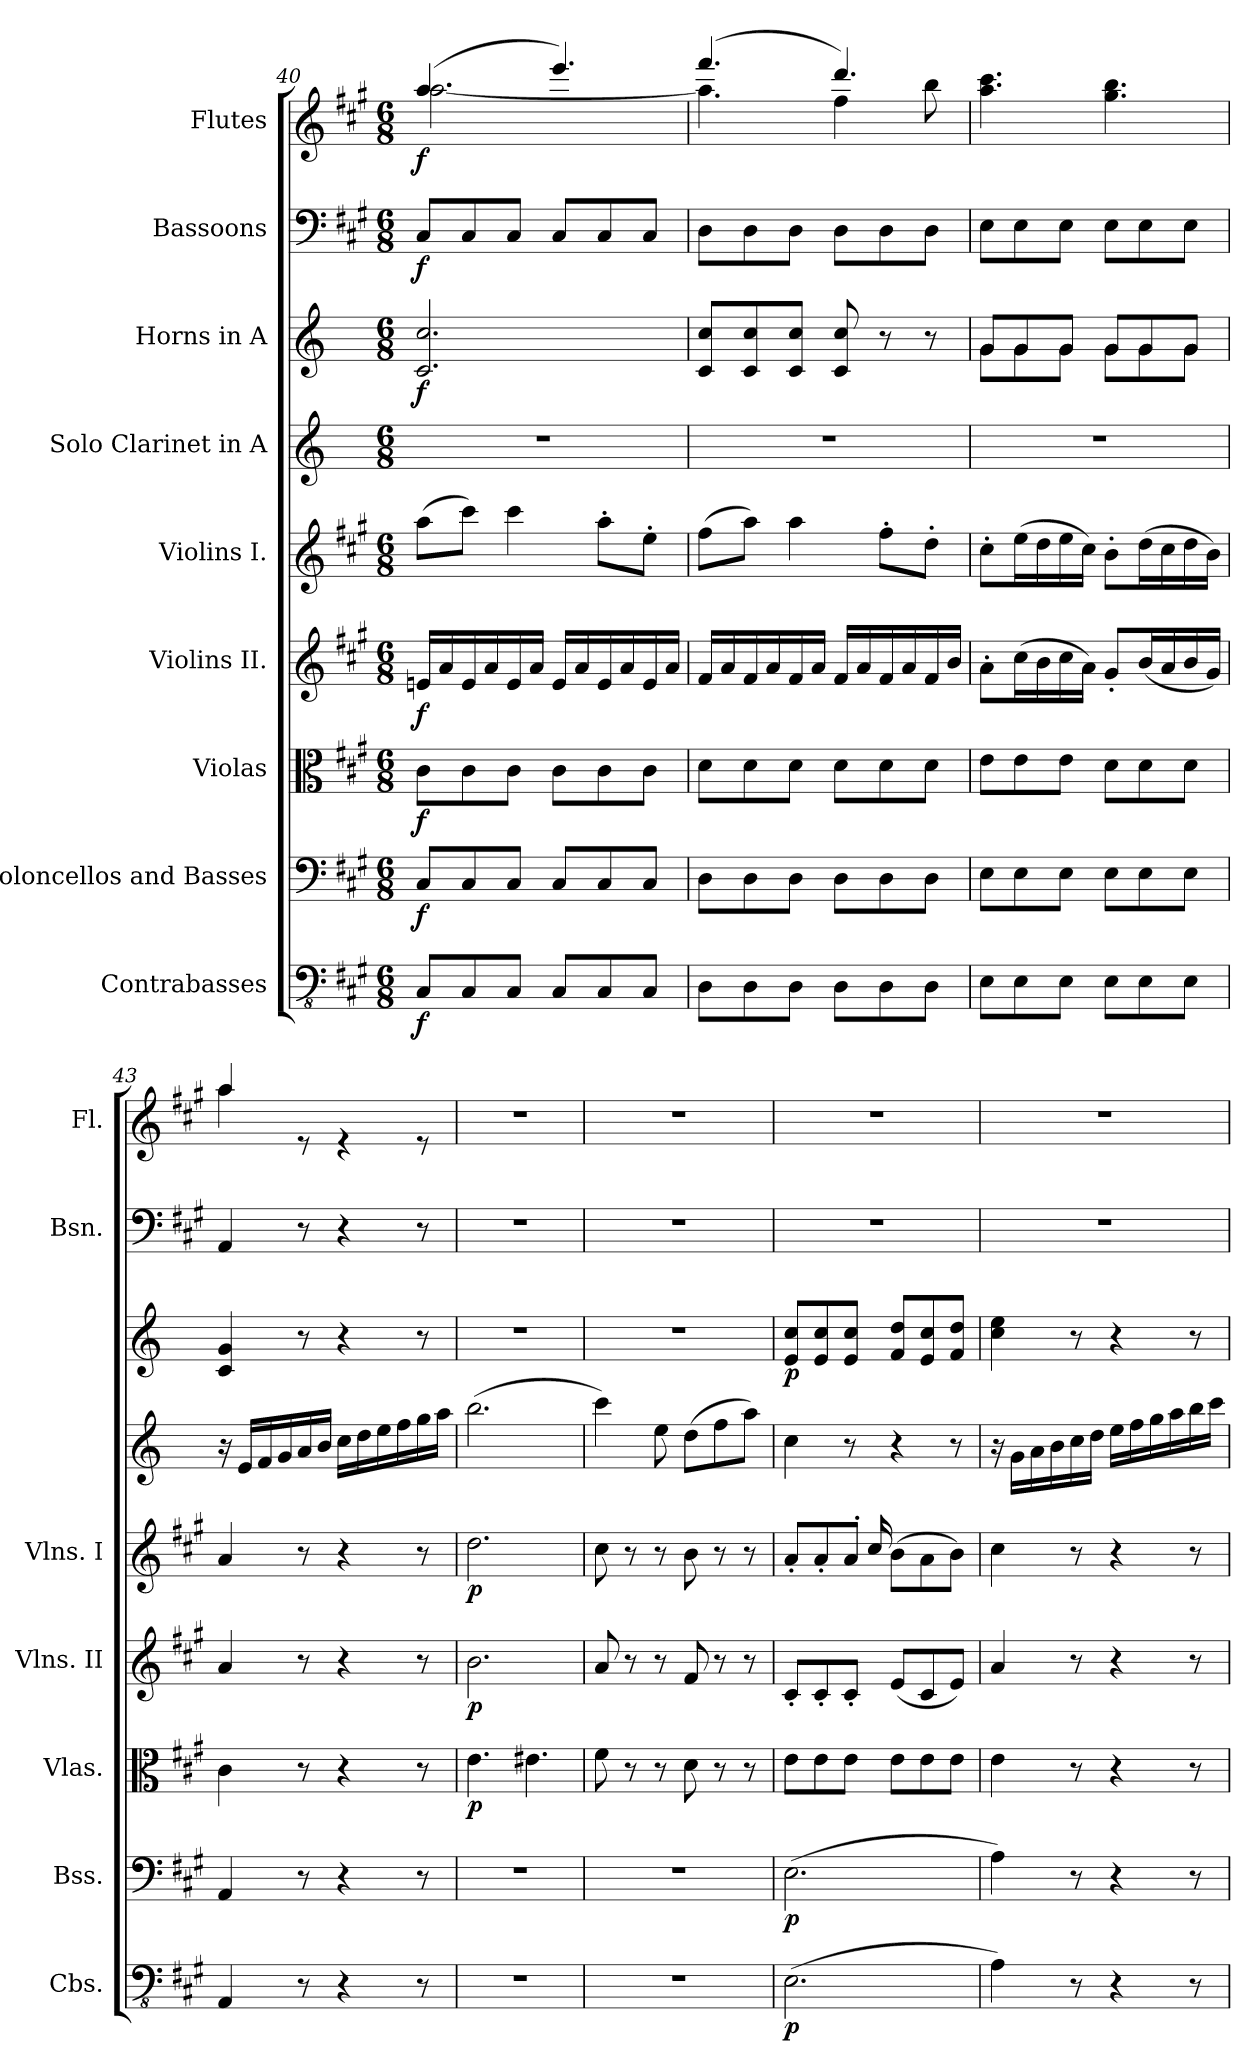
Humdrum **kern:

**kern	**dynam	**kern	**dynam	**kern	**dynam	**kern	**dynam	**kern	**dynam	**kern	**kern	**dynam	**kern	**dynam	**kern	**dynam
*part9	*part9	*part8	*part8	*part7	*part7	*part6	*part6	*part5	*part5	*part4	*part3	*part3	*part2	*part2	*part1	*part1
*staff9	*staff9	*staff8	*staff8	*staff7	*staff7	*staff6	*staff6	*staff5	*staff5	*staff4	*staff3	*staff3	*staff2	*staff2	*staff1	*staff1
*I"Contrabasses	*	*I"Violoncellos and Basses	*	*I"Violas	*	*I"Violins II.	*	*I"Violins I.	*	*I"Solo Clarinet in A	*I"Horns in A	*	*I"Bassoons	*	*I"Flutes	*
*I'Cbs.	*	*I'Bss.	*	*I'Vlas.	*	*I'Vlns. II	*	*I'Vlns. I	*	*	*	*	*I'Bsn.	*	*I'Fl.	*
!!LO:LB:g=z
*clefFv4	*	*clefF4	*	*clefC3	*	*clefG2	*	*clefG2	*	*clefG2	*clefG2	*	*clefF4	*	*clefG2	*
*	*	*	*	*	*	*	*	*	*	*ITrd2c3	*ITrd2c3	*	*	*	*	*
*k[f#c#g#]	*	*k[f#c#g#]	*	*k[f#c#g#]	*	*k[f#c#g#]	*	*k[f#c#g#]	*	*k[f#c#g#]	*k[f#c#g#]	*	*k[f#c#g#]	*	*k[f#c#g#]	*
*M6/8	*	*M6/8	*	*M6/8	*	*M6/8	*	*M6/8	*	*M6/8	*M6/8	*	*M6/8	*	*M6/8	*
=40	=40	=40	=40	=40	=40	=40	=40	=40	=40	=40	=40	=40	=40	=40	=40	=40
*	*	*	*	*	*	*	*	*	*	*	*	*	*	*	*^	*
!	!LO:DY:b	!	!LO:DY:b	!	!LO:DY:b	!	!LO:DY:b	!	!	!	!	!LO:DY:b	!	!LO:DY:b	!	!	!LO:DY:b
8CC#/L	f	8C#/L	f	8c#\L	f	16en/LL	f	(>8aa\L	.	2.r	2.A/ 2.a/	f	8C#/L	f	(>4.aa/	[2.aa\	f
.	.	.	.	.	.	16a/	.	.	.	.	.	.	.	.	.	.	.
8CC#/	.	8C#/	.	8c#\	.	16e/	.	8ccc#\J)	.	.	.	.	8C#/	.	.	.	.
.	.	.	.	.	.	16a/	.	.	.	.	.	.	.	.	.	.	.
8CC#/J	.	8C#/J	.	8c#\J	.	16e/	.	4ccc#\	.	.	.	.	8C#/J	.	.	.	.
.	.	.	.	.	.	16a/JJ	.	.	.	.	.	.	.	.	.	.	.
8CC#/L	.	8C#/L	.	8c#\L	.	16e/LL	.	.	.	.	.	.	8C#/L	.	4.eee/)	.	.
.	.	.	.	.	.	16a/	.	.	.	.	.	.	.	.	.	.	.
8CC#/	.	8C#/	.	8c#\	.	16e/	.	8aa'\L	.	.	.	.	8C#/	.	.	.	.
.	.	.	.	.	.	16a/	.	.	.	.	.	.	.	.	.	.	.
8CC#/J	.	8C#/J	.	8c#\J	.	16e/	.	8ee'\J	.	.	.	.	8C#/J	.	.	.	.
.	.	.	.	.	.	16a/JJ	.	.	.	.	.	.	.	.	.	.	.
=41	=41	=41	=41	=41	=41	=41	=41	=41	=41	=41	=41	=41	=41	=41	=41	=41	=41
8DD\L	.	8D\L	.	8d\L	.	16f#/LL	.	(>8ff#\L	.	2.r	8A/ 8a/L	.	8D\L	.	(>4.fff#/	4.aa\]	.
.	.	.	.	.	.	16a/	.	.	.	.	.	.	.	.	.	.	.
8DD\	.	8D\	.	8d\	.	16f#/	.	8aa\J)	.	.	8A/ 8a/	.	8D\	.	.	.	.
.	.	.	.	.	.	16a/	.	.	.	.	.	.	.	.	.	.	.
8DD\J	.	8D\J	.	8d\J	.	16f#/	.	4aa\	.	.	8A/ 8a/J	.	8D\J	.	.	.	.
.	.	.	.	.	.	16a/JJ	.	.	.	.	.	.	.	.	.	.	.
8DD\L	.	8D\L	.	8d\L	.	16f#/LL	.	.	.	.	8A/ 8a/	.	8D\L	.	4.ddd/)	4ff#\	.
.	.	.	.	.	.	16a/	.	.	.	.	.	.	.	.	.	.	.
8DD\	.	8D\	.	8d\	.	16f#/	.	8ff#'\L	.	.	8r	.	8D\	.	.	.	.
.	.	.	.	.	.	16a/	.	.	.	.	.	.	.	.	.	.	.
8DD\J	.	8D\J	.	8d\J	.	16f#/	.	8dd'\J	.	.	8r	.	8D\J	.	.	8bb\	.
.	.	.	.	.	.	16b/JJ	.	.	.	.	.	.	.	.	.	.	.
*	*	*	*	*	*	*	*	*	*	*	*	*	*	*	*v	*v	*
=42	=42	=42	=42	=42	=42	=42	=42	=42	=42	=42	=42	=42	=42	=42	=42	=42
*	*	*	*	*	*	*	*	*	*	*	*^	*	*	*	*	*
8EE\L	.	8E\L	.	8e\L	.	8a'\L	.	8cc#'\L	.	2.r	8e/L	8e\L	.	8E\L	.	4.aa\ 4.ccc#\	.
8EE\	.	8E\	.	8e\	.	(>16cc#\L	.	(>16ee\L	.	.	8e/	8e\	.	8E\	.	.	.
.	.	.	.	.	.	16b\	.	16dd\	.	.	.	.	.	.	.	.	.
8EE\J	.	8E\J	.	8e\J	.	16cc#\	.	16ee\	.	.	8e/J	8e\J	.	8E\J	.	.	.
.	.	.	.	.	.	16a\JJ)	.	16cc#\JJ)	.	.	.	.	.	.	.	.	.
8EE\L	.	8E\L	.	8d\L	.	8g#'/L	.	8b'\L	.	.	8e/L	8e\L	.	8E\L	.	4.gg#\ 4.bb\	.
8EE\	.	8E\	.	8d\	.	(<16b/L	.	(>16dd\L	.	.	8e/	8e\	.	8E\	.	.	.
.	.	.	.	.	.	16a/	.	16cc#\	.	.	.	.	.	.	.	.	.
8EE\J	.	8E\J	.	8d\J	.	16b/	.	16dd\	.	.	8e/J	8e\J	.	8E\J	.	.	.
.	.	.	.	.	.	16g#/JJ)	.	16b\JJ)	.	.	.	.	.	.	.	.	.
*	*	*	*	*	*	*	*	*	*	*	*v	*v	*	*	*	*	*
=43	=43	=43	=43	=43	=43	=43	=43	=43	=43	=43	=43	=43	=43	=43	=43	=43
*	*	*	*	*	*	*	*	*	*	*	*	*	*	*	*^	*
4AAA/	.	4AA/	.	4c#\	.	4a/	.	4a/	.	16r	4A/ 4e/	.	4AA/	.	4aa/	4aa\	.
.	.	.	.	.	.	.	.	.	.	16c#/LL	.	.	.	.	.	.	.
.	.	.	.	.	.	.	.	.	.	16d/	.	.	.	.	.	.	.
.	.	.	.	.	.	.	.	.	.	16e/	.	.	.	.	.	.	.
8r	.	8r	.	8r	.	8r	.	8r	.	16f#/	8r	.	8r	.	8re	2ryy	.
.	.	.	.	.	.	.	.	.	.	16g#/JJ	.	.	.	.	.	.	.
4r	.	4r	.	4r	.	4r	.	4r	.	16a\LL	4r	.	4r	.	4re	.	.
.	.	.	.	.	.	.	.	.	.	16b\	.	.	.	.	.	.	.
.	.	.	.	.	.	.	.	.	.	16cc#\	.	.	.	.	.	.	.
.	.	.	.	.	.	.	.	.	.	16dd\	.	.	.	.	.	.	.
8r	.	8r	.	8r	.	8r	.	8r	.	16ee\	8r	.	8r	.	8re	.	.
.	.	.	.	.	.	.	.	.	.	16ff#\JJ	.	.	.	.	.	.	.
*	*	*	*	*	*	*	*	*	*	*	*	*	*	*	*v	*v	*
=44	=44	=44	=44	=44	=44	=44	=44	=44	=44	=44	=44	=44	=44	=44	=44	=44
!	!	!	!	!	!LO:DY:b	!	!LO:DY:b	!	!LO:DY:b	!	!	!	!	!	!	!
2.r	.	2.r	.	4.e\	p	2.b\	p	2.dd\	p	(>2.gg#\	2.r	.	2.r	.	2.r	.
.	.	.	.	4.e#X\	.	.	.	.	.	.	.	.	.	.	.	.
=45	=45	=45	=45	=45	=45	=45	=45	=45	=45	=45	=45	=45	=45	=45	=45	=45
2.r	.	2.r	.	8f#\	.	8a/	.	8cc#\	.	4aa\)	2.r	.	2.r	.	2.r	.
.	.	.	.	8r	.	8r	.	8r	.	.	.	.	.	.	.	.
.	.	.	.	8r	.	8r	.	8r	.	8cc#\	.	.	.	.	.	.
.	.	.	.	8d\	.	8f#/	.	8b\	.	(>8b\L	.	.	.	.	.	.
.	.	.	.	8r	.	8r	.	8r	.	8dd\	.	.	.	.	.	.
.	.	.	.	8r	.	8r	.	8r	.	8ff#\J)	.	.	.	.	.	.
=46	=46	=46	=46	=46	=46	=46	=46	=46	=46	=46	=46	=46	=46	=46	=46	=46
*	*	*	*	*	*	*	*	*^	*	*	*	*	*	*	*	*
!	!LO:DY:b	!	!LO:DY:b	!	!	!	!	!	!	!	!	!	!LO:DY:b	!	!	!	!
(>2.EE\	p	(>2.E\	p	8e\L	.	8c#'/L	.	8a'/L	4ryy	.	4a\	8c#/ 8a/L	p	2.r	.	2.r	.
.	.	.	.	8e\	.	8c#'/	.	8a'/	.	.	.	8c#/ 8a/	.	.	.	.	.
*	*	*	*	*	*	*	*	*	*Xtuplet	*	*	*	*	*	*	*	*
.	.	.	.	8e\J	.	8c#'/J	.	8a'/J	12ryy	.	8r	8c#/ 8a/J	.	.	.	.	.
.	.	.	.	.	.	.	.	.	24cc#!/	.	.	.	.	.	.	.	.
.	.	.	.	8e\L	.	(<8e/L	.	(>8b\L	4.ryy	.	4r	8d/ 8b/L	.	.	.	.	.
.	.	.	.	8e\	.	8c#/	.	8a\	.	.	.	8c#/ 8a/	.	.	.	.	.
.	.	.	.	8e\J	.	8e/J)	.	8b\J)	.	.	8r	8d/ 8b/J	.	.	.	.	.
*	*	*	*	*	*	*	*	*v	*v	*	*	*	*	*	*	*	*
!!LO:PB:g=z
=47	=47	=47	=47	=47	=47	=47	=47	=47	=47	=47	=47	=47	=47	=47	=47	=47
4AA\)	.	4A\)	.	4e\	.	4a/	.	4cc#\	.	16r	4a\ 4cc#\	.	2.r	.	2.r	.
.	.	.	.	.	.	.	.	.	.	16e\LL	.	.	.	.	.	.
.	.	.	.	.	.	.	.	.	.	16f#\	.	.	.	.	.	.
.	.	.	.	.	.	.	.	.	.	16g#\	.	.	.	.	.	.
8r	.	8r	.	8r	.	8r	.	8r	.	16a\	8r	.	.	.	.	.
.	.	.	.	.	.	.	.	.	.	16b\JJ	.	.	.	.	.	.
4r	.	4r	.	4r	.	4r	.	4r	.	16cc#\LL	4r	.	.	.	.	.
.	.	.	.	.	.	.	.	.	.	16dd\	.	.	.	.	.	.
.	.	.	.	.	.	.	.	.	.	16ee\	.	.	.	.	.	.
.	.	.	.	.	.	.	.	.	.	16ff#\	.	.	.	.	.	.
8r	.	8r	.	8r	.	8r	.	8r	.	16gg#\	8r	.	.	.	.	.
.	.	.	.	.	.	.	.	.	.	16aa\JJ	.	.	.	.	.	.
=	=	=	=	=	=	=	=	=	=	=	=	=	=	=	=	=
*-	*-	*-	*-	*-	*-	*-	*-	*-	*-	*-	*-	*-	*-	*-	*-	*-
